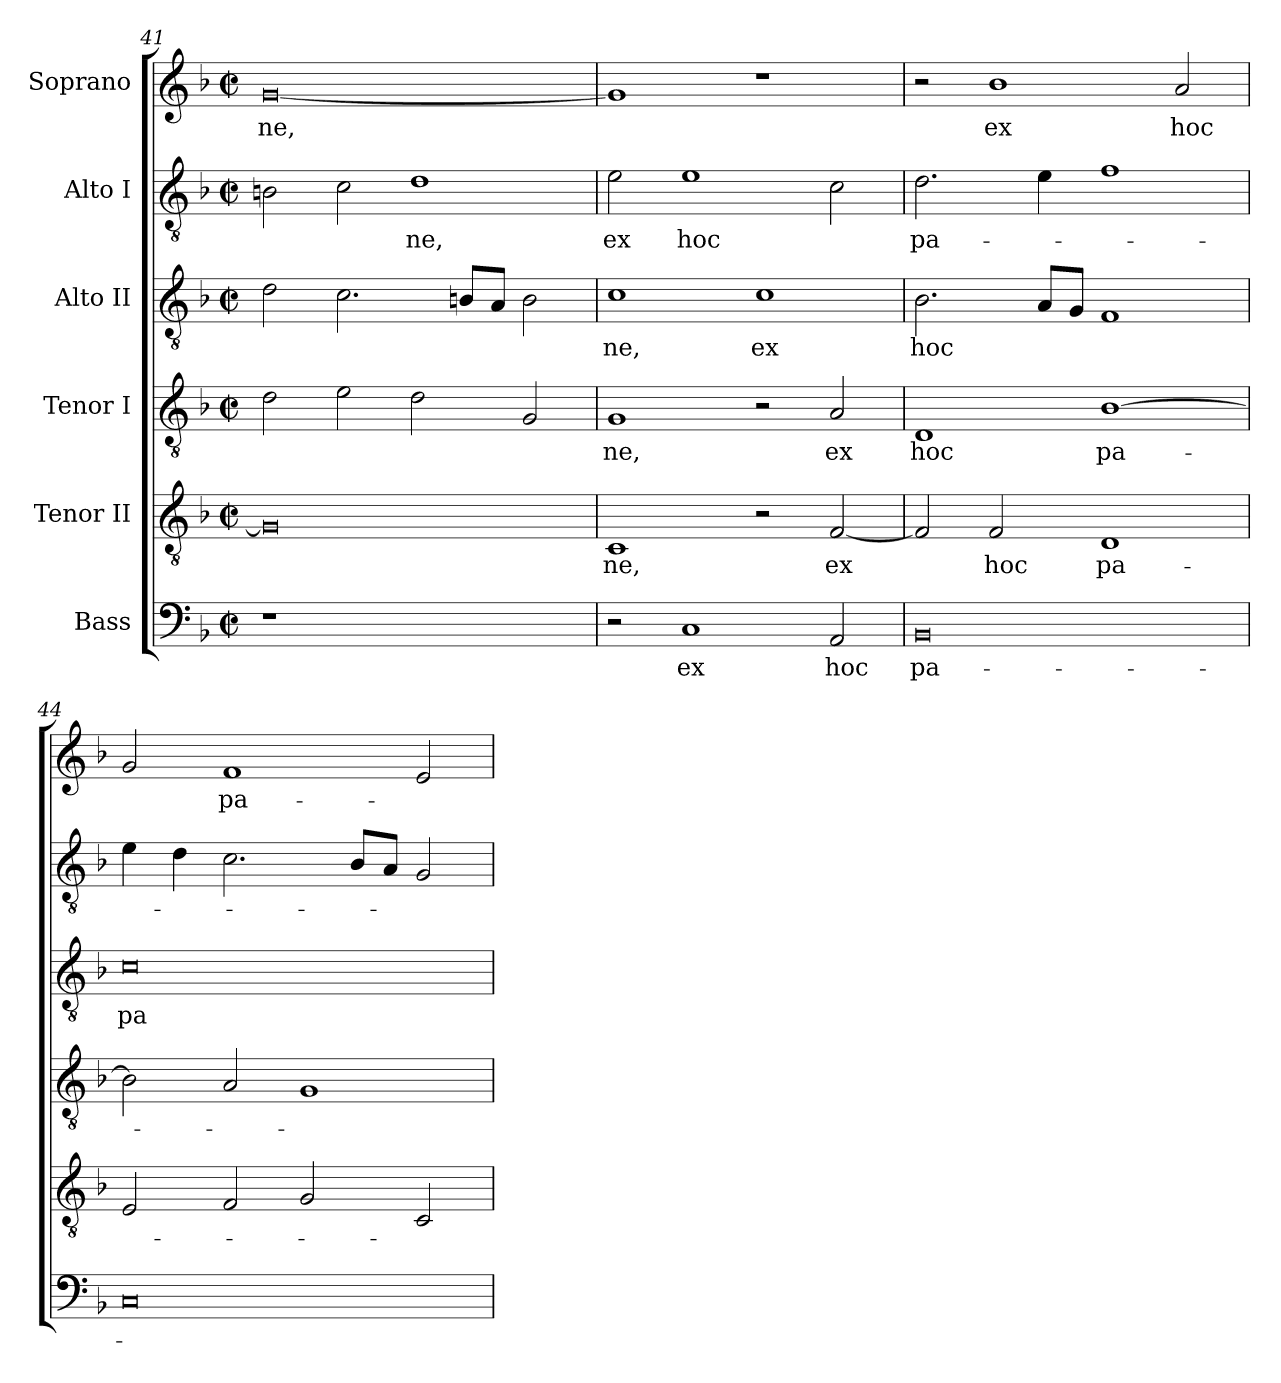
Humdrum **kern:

**kern	**text	**kern	**text	**kern	**text	**kern	**text	**kern	**text	**kern	**text
*part6	*part6	*part5	*part5	*part4	*part4	*part3	*part3	*part2	*part2	*part1	*part1
*staff6	*staff6	*staff5	*staff5	*staff4	*staff4	*staff3	*staff3	*staff2	*staff2	*staff1	*staff1
*I"Bass	*	*I"Tenor II	*	*I"Tenor I	*	*I"Alto II	*	*I"Alto I	*	*I"Soprano	*
!!LO:PB:g=z
*clefF4	*	*clefGv2	*	*clefGv2	*	*clefGv2	*	*clefGv2	*	*clefG2	*
*k[b-]	*	*k[b-]	*	*k[b-]	*	*k[b-]	*	*k[b-]	*	*k[b-]	*
*F:	*	*F:	*	*F:	*	*F:	*	*F:	*	*F:	*
*M2/2	*	*M2/2	*	*M2/2	*	*M2/2	*	*M2/2	*	*M2/2	*
*met(c|)	*	*met(c|)	*	*met(c|)	*	*met(c|)	*	*met(c|)	*	*met(c|)	*
=41	=41	=41	=41	=41	=41	=41	=41	=41	=41	=41	=41
!LO:N:vis=1	!	!	!	!	!	!	!	!	!	!	!
!	!	!	!	!	!	!	!	!	!	!	!LO:LY:b:color=#000000
1r	.	0Gi]	.	2di\	.	2di\	.	2Bni\	.	[<0gi	-ne,
.	.	.	.	2ei\	.	2.ci\	.	2ci\	.	.	.
!	!	!	!	!	!	!	!	!	!LO:LY:b:color=#000000	!	!
1ryy	.	.	.	2di\	.	.	.	1di	-ne,	.	.
.	.	.	.	.	.	8Bni/L	.	.	.	.	.
.	.	.	.	.	.	8Ai/J	.	.	.	.	.
.	.	.	.	2Gi/	.	2Bi\	.	.	.	.	.
=42	=42	=42	=42	=42	=42	=42	=42	=42	=42	=42	=42
!	!	!	!LO:LY:b:color=#000000	!	!	!	!	!	!	!	!
!	!	!	!	!	!LO:LY:b:color=#000000	!	!	!	!	!	!
!	!	!	!	!	!	!	!LO:LY:b:color=#000000	!	!	!	!
!	!	!	!	!	!	!	!	!	!LO:LY:b:color=#000000	!	!
2r	.	1Ci	-ne,	1Gi	-ne,	1ci	-ne,	2ei\	ex	1gi]	.
!	!LO:LY:b:color=#000000	!	!	!	!	!	!	!	!	!	!
!	!	!	!	!	!	!	!	!	!LO:LY:b:color=#000000	!	!
1Ci	ex	.	.	.	.	.	.	1ei	hoc	.	.
!	!	!	!	!	!	!	!LO:LY:b:color=#000000	!	!	!	!
.	.	2r	.	2r	.	1ci	ex	.	.	1r	.
!	!LO:LY:b:color=#000000	!	!	!	!	!	!	!	!	!	!
!	!	!	!LO:LY:b:color=#000000	!	!	!	!	!	!	!	!
!	!	!	!	!	!LO:LY:b:color=#000000	!	!	!	!	!	!
2AAi/	hoc	[<2Fi/	ex	2Ai/	ex	.	.	2ci\	.	.	.
=43	=43	=43	=43	=43	=43	=43	=43	=43	=43	=43	=43
!	!LO:LY:b:color=#000000	!	!	!	!	!	!	!	!	!	!
!	!	!	!	!	!LO:LY:b:color=#000000	!	!	!	!	!	!
!	!	!	!	!	!	!	!LO:LY:b:color=#000000	!	!	!	!
!	!	!	!	!	!	!	!	!	!LO:LY:b:color=#000000	!	!
0BB-i	pa-	2Fi/]	.	1Di	hoc	2.B-i\	hoc	2.di\	pa-	2r	.
!	!	!	!LO:LY:b:color=#000000	!	!	!	!	!	!	!	!
!	!	!	!	!	!	!	!	!	!	!	!LO:LY:b:color=#000000
.	.	2Fi/	hoc	.	.	.	.	.	.	1b-i	ex
.	.	.	.	.	.	8Ai/L	.	4ei\	.	.	.
.	.	.	.	.	.	8Gi/J	.	.	.	.	.
!	!	!	!LO:LY:b:color=#000000	!	!	!	!	!	!	!	!
!	!	!	!	!	!LO:LY:b:color=#000000	!	!	!	!	!	!
.	.	1Di	pa-	[>1B-i	pa-	1Fi	.	1fi	.	.	.
!	!	!	!	!	!	!	!	!	!	!	!LO:LY:b:color=#000000
.	.	.	.	.	.	.	.	.	.	2ai/	hoc
=44	=44	=44	=44	=44	=44	=44	=44	=44	=44	=44	=44
!	!	!	!	!	!	!	!LO:LY:b:color=#000000	!	!	!	!
0Ci	.	2Ei/	.	2B-i\]	.	0ci	pa-	4ei\	.	2gi/	.
.	.	.	.	.	.	.	.	4di\	.	.	.
!	!	!	!	!	!	!	!	!	!	!	!LO:LY:b:color=#000000
.	.	2Fi/	.	2Ai/	.	.	.	2.ci\	.	1fi	pa-
.	.	2Gi/	.	1Gi	.	.	.	.	.	.	.
.	.	.	.	.	.	.	.	8B-i/L	.	.	.
.	.	.	.	.	.	.	.	8Ai/J	.	.	.
.	.	2Ci/	.	.	.	.	.	2Gi/	.	2ei/	.
=	=	=	=	=	=	=	=	=	=	=	=
*-	*-	*-	*-	*-	*-	*-	*-	*-	*-	*-	*-
